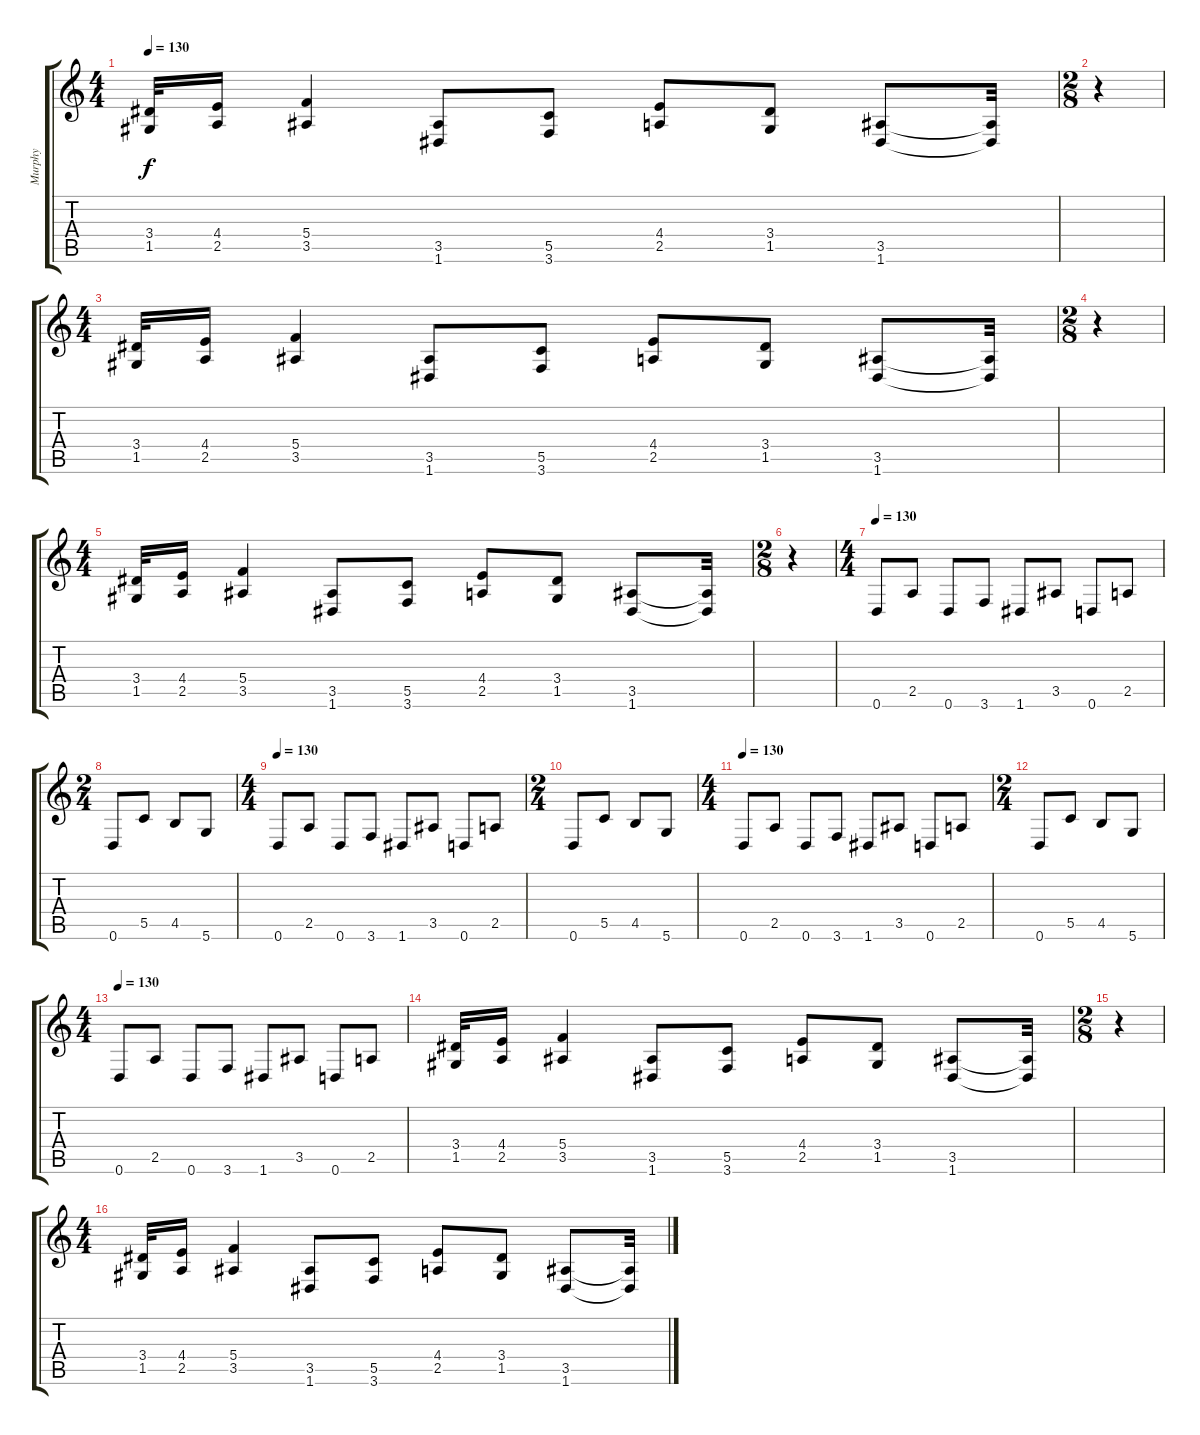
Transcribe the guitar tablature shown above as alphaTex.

\track ("Murphy" "Murphy") {instrument distortionguitar}
\staff {score tabs}
\tuning (D4 A3 F3 C3 G2 D2) {hide}
\ts (4 4)
\tempo 130
\clef g2
\ks c
(3.4 1.5).32{dy f} (4.4 2.5).16 (5.4 3.5).4 (3.5 1.6).8 (5.5 3.6).8 (4.4 2.5).8 (3.4 1.5).8 (3.5 1.6).8 (3.5{t} 1.6{t}).32 |
\ts (2 8)
r.4 |
\ts (4 4)
(3.4 1.5).32 (4.4 2.5).16 (5.4 3.5).4 (3.5 1.6).8 (5.5 3.6).8 (4.4 2.5).8 (3.4 1.5).8 (3.5 1.6).8 (3.5{t} 1.6{t}).32 |
\ts (2 8)
r.4 |
\ts (4 4)
(3.4 1.5).32 (4.4 2.5).16 (5.4 3.5).4 (3.5 1.6).8 (5.5 3.6).8 (4.4 2.5).8 (3.4 1.5).8 (3.5 1.6).8 (3.5{t} 1.6{t}).32 |
\ts (2 8)
r.4 |
\ts (4 4)
\tempo 130
0.6.8 2.5.8 0.6.8 3.6.8 1.6.8 3.5.8 0.6.8 2.5.8 |
\ts (2 4)
0.6.8 5.5.8 4.5.8 5.6.8 |
\ts (4 4)
\tempo 130
0.6.8 2.5.8 0.6.8 3.6.8 1.6.8 3.5.8 0.6.8 2.5.8 |
\ts (2 4)
0.6.8 5.5.8 4.5.8 5.6.8 |
\ts (4 4)
\tempo 130
0.6.8 2.5.8 0.6.8 3.6.8 1.6.8 3.5.8 0.6.8 2.5.8 |
\ts (2 4)
0.6.8 5.5.8 4.5.8 5.6.8 |
\ts (4 4)
\tempo 130
0.6.8 2.5.8 0.6.8 3.6.8 1.6.8 3.5.8 0.6.8 2.5.8 |
(3.4 1.5).32 (4.4 2.5).16 (5.4 3.5).4 (3.5 1.6).8 (5.5 3.6).8 (4.4 2.5).8 (3.4 1.5).8 (3.5 1.6).8 (3.5{t} 1.6{t}).32 |
\ts (2 8)
r.4 |
\ts (4 4)
(3.4 1.5).32 (4.4 2.5).16 (5.4 3.5).4 (3.5 1.6).8 (5.5 3.6).8 (4.4 2.5).8 (3.4 1.5).8 (3.5 1.6).8 (3.5{t} 1.6{t}).32
